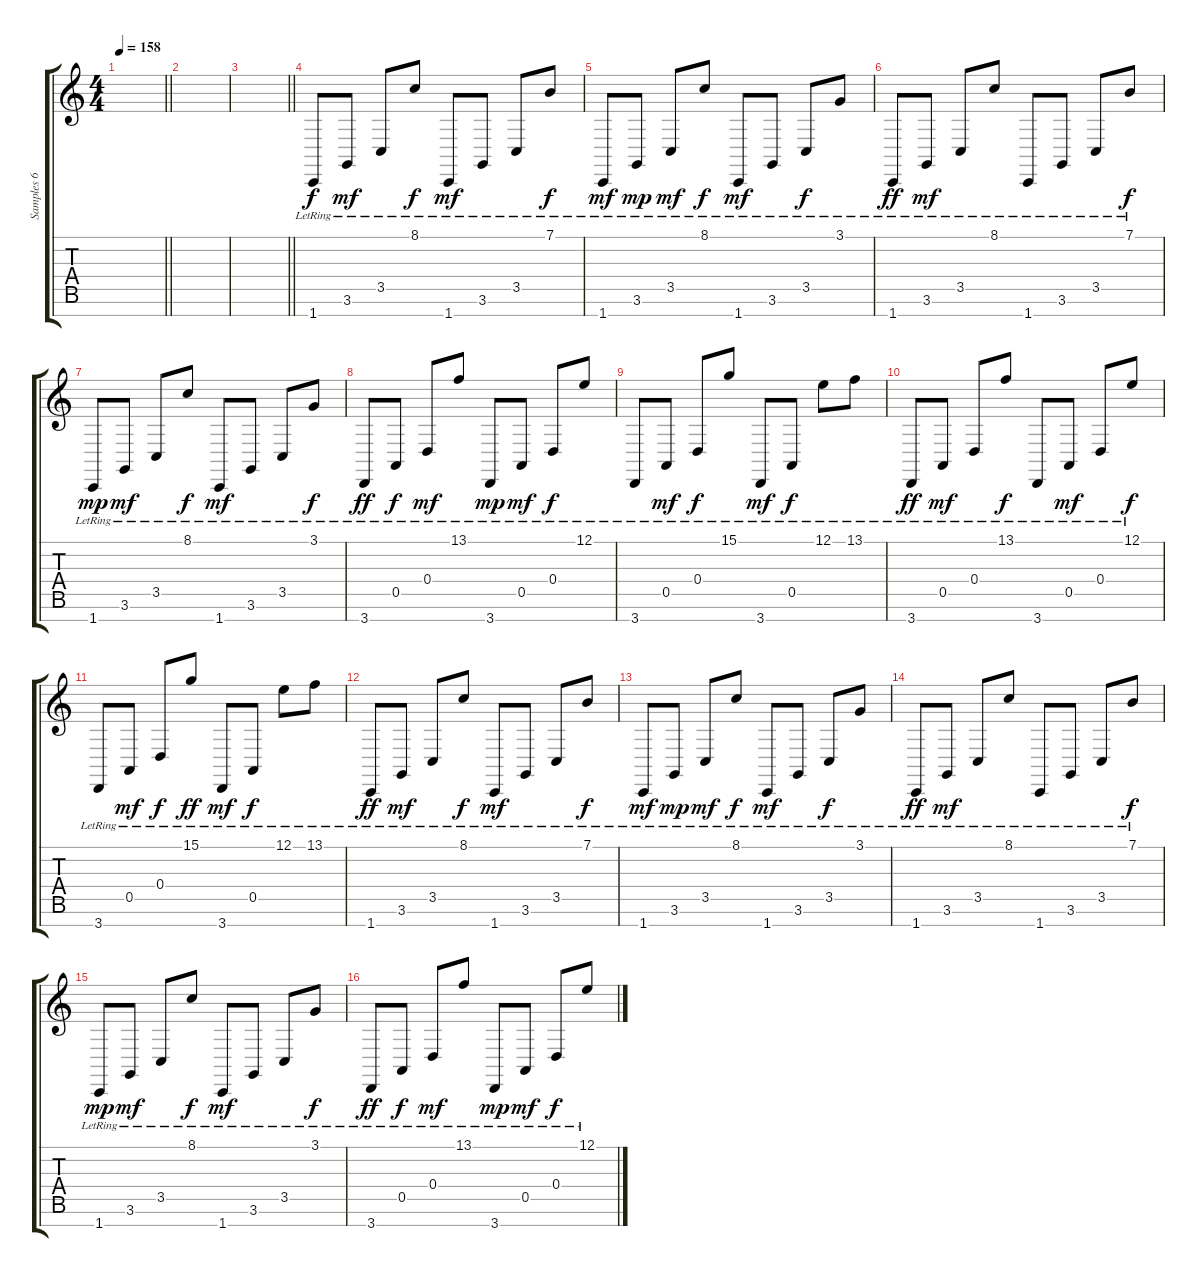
\track ("Samples 6" "Samples 6") {instrument electricgrandpiano}
\staff {score tabs}
\tuning (E4 B3 G3 D3 A2 E2 B1) {hide}
\ts (4 4)
\tempo 158
\clef g2
\barLineRight lightlight
\ks c
|
\section ("" " ")
|
\barLineRight lightlight
|
\section ("" " ")
1.7{lr}.8 3.6{lr}.8{dy mf} 3.5{lr}.8 8.1{lr}.8{dy f} 1.7{lr}.8{dy mf} 3.6{lr}.8 3.5{lr}.8 7.1{lr}.8{dy f} |
1.7{lr}.8{dy mf} 3.6{lr}.8{dy mp} 3.5{lr}.8{dy mf} 8.1{lr}.8{dy f} 1.7{lr}.8{dy mf} 3.6{lr}.8 3.5{lr}.8{dy f} 3.1{lr}.8 |
1.7{lr}.8{dy ff} 3.6{lr}.8{dy mf} 3.5{lr}.8 8.1{lr}.8 1.7{lr}.8 3.6{lr}.8 3.5{lr}.8 7.1{lr}.8{dy f} |
1.7{lr}.8{dy mp} 3.6{lr}.8{dy mf} 3.5{lr}.8 8.1{lr}.8{dy f} 1.7{lr}.8{dy mf} 3.6{lr}.8 3.5{lr}.8 3.1{lr}.8{dy f} |
3.7{lr}.8{dy ff} 0.5{lr}.8{dy f} 0.4{lr}.8{dy mf} 13.1{lr}.8 3.7{lr}.8{dy mp} 0.5{lr}.8{dy mf} 0.4{lr}.8{dy f} 12.1{lr}.8 |
3.7{lr}.8 0.5{lr}.8{dy mf} 0.4{lr}.8{dy f} 15.1{lr}.8 3.7{lr}.8{dy mf} 0.5{lr}.8{dy f} 12.1{lr}.8 13.1{lr}.8 |
3.7{lr}.8{dy ff} 0.5{lr}.8{dy mf} 0.4{lr}.8 13.1{lr}.8{dy f} 3.7{lr}.8 0.5{lr}.8{dy mf} 0.4{lr}.8 12.1{lr}.8{dy f} |
3.7{lr}.8 0.5{lr}.8{dy mf} 0.4{lr}.8{dy f} 15.1{lr}.8{dy ff} 3.7{lr}.8{dy mf} 0.5{lr}.8{dy f} 12.1{lr}.8 13.1{lr}.8 |
1.7{lr}.8{dy ff} 3.6{lr}.8{dy mf} 3.5{lr}.8 8.1{lr}.8{dy f} 1.7{lr}.8{dy mf} 3.6{lr}.8 3.5{lr}.8 7.1{lr}.8{dy f} |
1.7{lr}.8{dy mf} 3.6{lr}.8{dy mp} 3.5{lr}.8{dy mf} 8.1{lr}.8{dy f} 1.7{lr}.8{dy mf} 3.6{lr}.8 3.5{lr}.8{dy f} 3.1{lr}.8 |
1.7{lr}.8{dy ff} 3.6{lr}.8{dy mf} 3.5{lr}.8 8.1{lr}.8 1.7{lr}.8 3.6{lr}.8 3.5{lr}.8 7.1{lr}.8{dy f} |
1.7{lr}.8{dy mp} 3.6{lr}.8{dy mf} 3.5{lr}.8 8.1{lr}.8{dy f} 1.7{lr}.8{dy mf} 3.6{lr}.8 3.5{lr}.8 3.1{lr}.8{dy f} |
3.7{lr}.8{dy ff} 0.5{lr}.8{dy f} 0.4{lr}.8{dy mf} 13.1{lr}.8 3.7{lr}.8{dy mp} 0.5{lr}.8{dy mf} 0.4{lr}.8{dy f} 12.1{lr}.8
